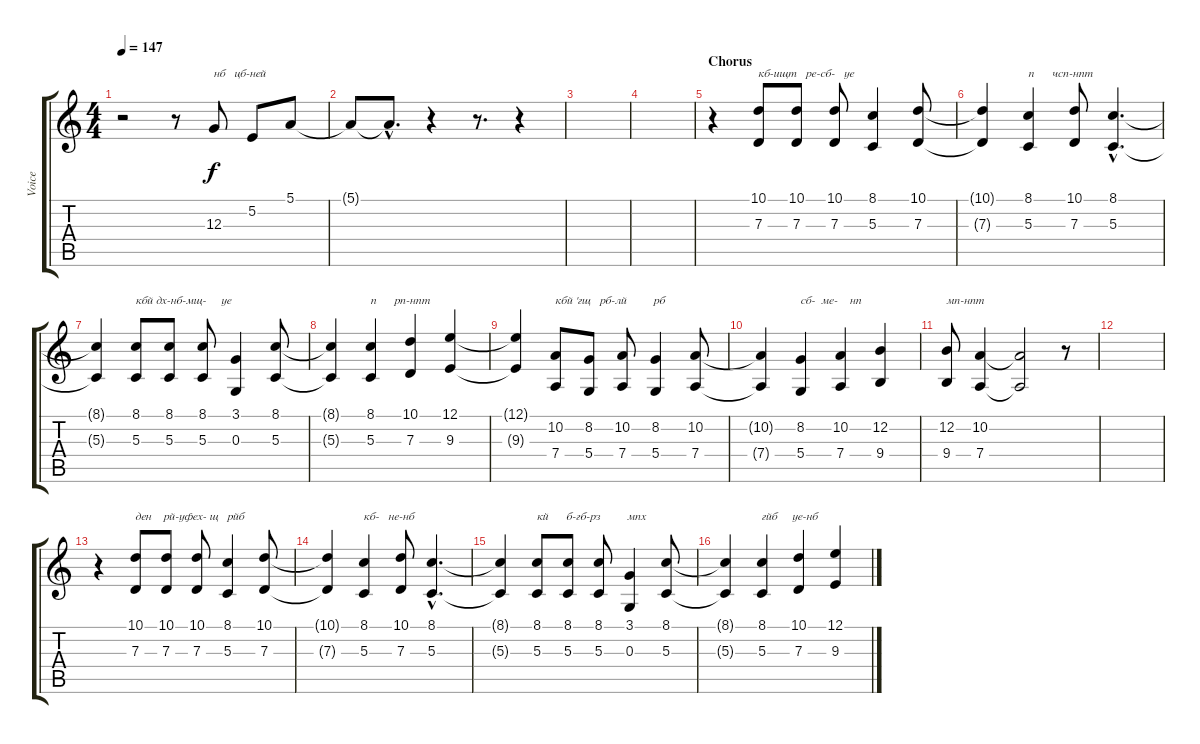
\track ("Voice" "Voice") {instrument tuba}
\staff {score tabs}
\tuning (E4 B3 G3 D3 A2 E2) {hide}
\ts (4 4)
\tempo 147
\clef g2
\ks c
r.2{dy f} r.8 12.3.8{txt "нб   цб-ней"} 5.2.8 5.1.8 |
5.1{t}.8 5.1{hac t}.8{d} r.4 r.8{d} r.4 |
|
|
\section ("" "Chorus")
r.4 (10.1 7.3).8{txt "кб-ищт   ре-сб-   уе"} (10.1 7.3).8 (10.1 7.3).8 (8.1 5.3).4 (10.1 7.3).8 |
(10.1{t} 7.3{t}).4 (8.1 5.3).4{txt "п      чсп-нпт"} (10.1 7.3).8 (8.1{hac} 5.3{hac}).4{d} |
(8.1{t} 5.3{t}).4 (8.1 5.3).8{txt "кбй дх-нб-мщ-     уе"} (8.1 5.3).8 (8.1 5.3).8 (3.1 0.3).4 (8.1 5.3).8 |
(8.1{t} 5.3{t}).4 (8.1 5.3).4{txt "п      рп-нпт"} (10.1 7.3).4 (12.1 9.3).4 |
(12.1{t} 9.3{t}).4 (10.2 7.4).8{txt "кбй 'гщ   рб-лй         рб"} (8.2 5.4).8 (10.2 7.4).8 (8.2 5.4).4 (10.2 7.4).8 |
(10.2{t} 7.4{t}).4 (8.2 5.4).4{txt "сб-  ме-    нп"} (10.2 7.4).4 (12.2 9.4).4 |
(12.2 9.4).8{txt "мп-нпт"} (10.2 7.4).4 (10.2{t} 7.4{t}).2 r.8 |
|
r.4 (10.1 7.3).8{txt "ден    рй-уфех- щ   рйб   "} (10.1 7.3).8 (10.1 7.3).8 (8.1 5.3).4 (10.1 7.3).8 |
(10.1{t} 7.3{t}).4 (8.1 5.3).4{txt "кб-   не-нб"} (10.1 7.3).8 (8.1{hac} 5.3{hac}).4{d} |
(8.1{t} 5.3{t}).4 (8.1 5.3).8{txt "кй      б-гб-рз         мпх "} (8.1 5.3).8 (8.1 5.3).8 (3.1 0.3).4 (8.1 5.3).8 |
(8.1{t} 5.3{t}).4 (8.1 5.3).4{txt "гйб     уе-нб"} (10.1 7.3).4 (12.1 9.3).4
